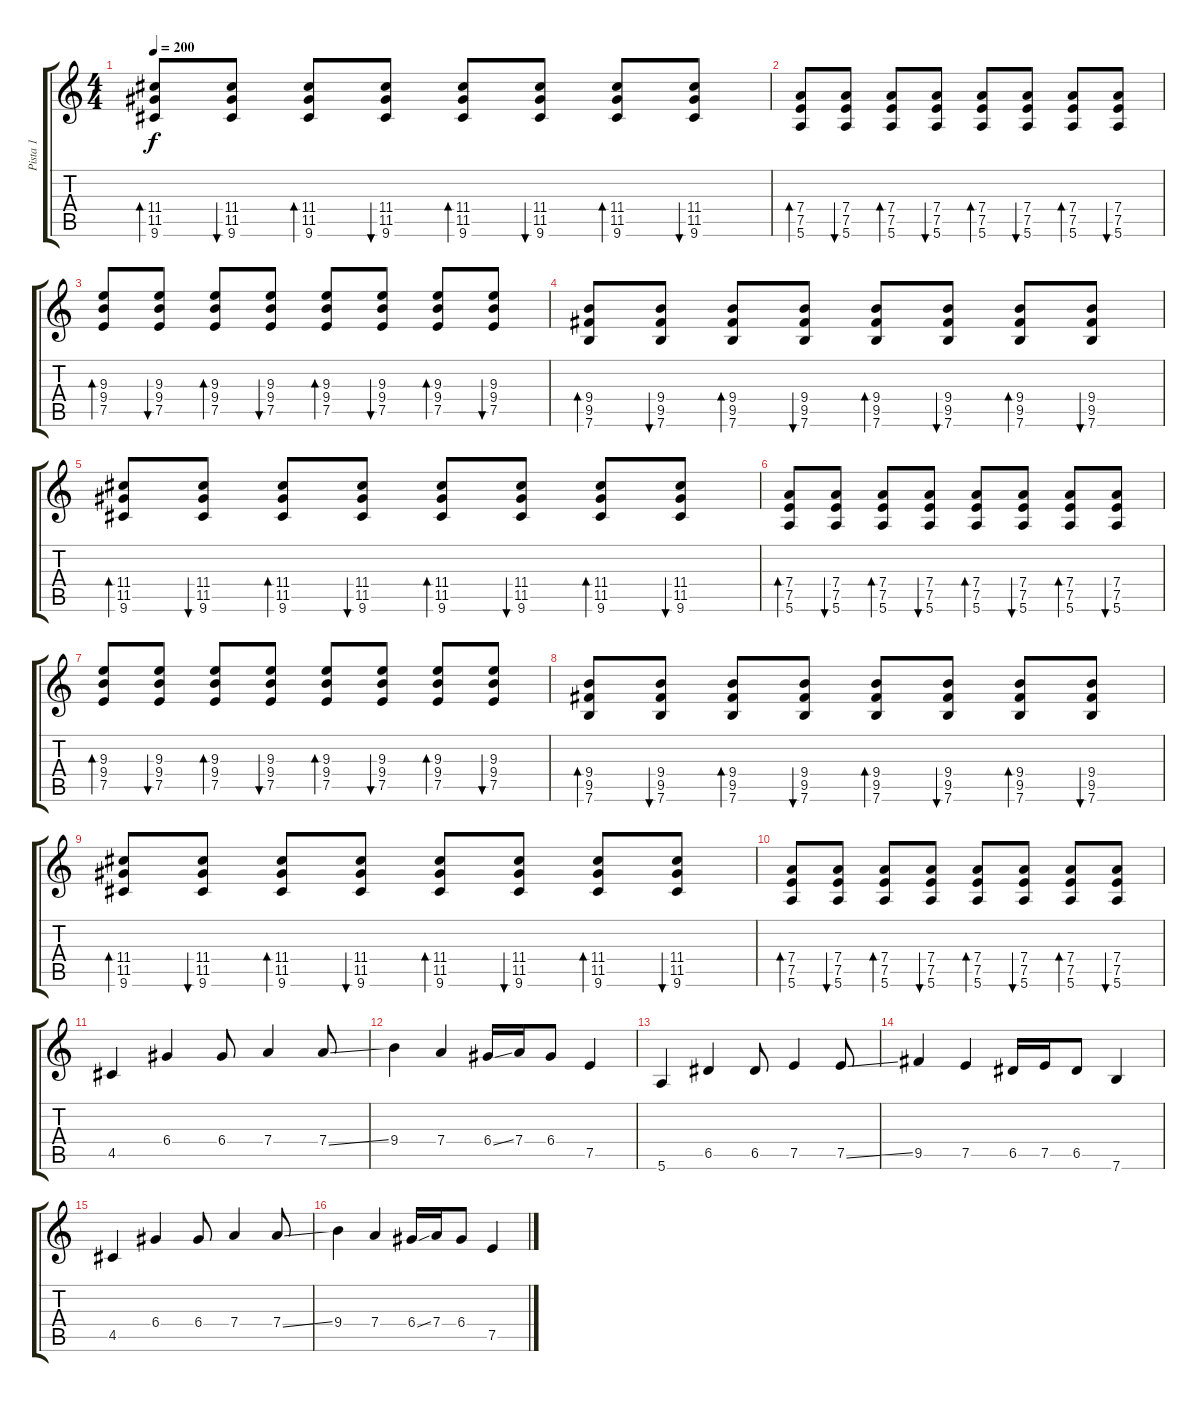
\track ("Pista 1" "Pista 1") {instrument distortionguitar}
\staff {score tabs}
\tuning (E4 B3 G3 D3 A2 E2) {hide}
\ts (4 4)
\tempo 200
\clef g2
\ks c
(11.4 11.5 9.6).8{bd 240 dy f} (11.4 11.5 9.6).8{bu 240} (11.4 11.5 9.6).8{bd 240} (11.4 11.5 9.6).8{bu 240} (11.4 11.5 9.6).8{bd 240} (11.4 11.5 9.6).8{bu 240} (11.4 11.5 9.6).8{bd 240} (11.4 11.5 9.6).8{bu 240} |
(7.4 7.5 5.6).8{bd 240} (7.4 7.5 5.6).8{bu 240} (7.4 7.5 5.6).8{bd 240} (7.4 7.5 5.6).8{bu 240} (7.4 7.5 5.6).8{bd 240} (7.4 7.5 5.6).8{bu 240} (7.4 7.5 5.6).8{bd 240} (7.4 7.5 5.6).8{bu 240} |
(9.3 9.4 7.5).8{bd 240} (9.3 9.4 7.5).8{bu 240} (9.3 9.4 7.5).8{bd 240} (9.3 9.4 7.5).8{bu 240} (9.3 9.4 7.5).8{bd 240} (9.3 9.4 7.5).8{bu 240} (9.3 9.4 7.5).8{bd 240} (9.3 9.4 7.5).8{bu 240} |
(9.4 9.5 7.6).8{bd 240} (9.4 9.5 7.6).8{bu 240} (9.4 9.5 7.6).8{bd 240} (9.4 9.5 7.6).8{bu 240} (9.4 9.5 7.6).8{bd 240} (9.4 9.5 7.6).8{bu 240} (9.4 9.5 7.6).8{bd 240} (9.4 9.5 7.6).8{bu 240} |
(11.4 11.5 9.6).8{bd 240} (11.4 11.5 9.6).8{bu 240} (11.4 11.5 9.6).8{bd 240} (11.4 11.5 9.6).8{bu 240} (11.4 11.5 9.6).8{bd 240} (11.4 11.5 9.6).8{bu 240} (11.4 11.5 9.6).8{bd 240} (11.4 11.5 9.6).8{bu 240} |
(7.4 7.5 5.6).8{bd 240} (7.4 7.5 5.6).8{bu 240} (7.4 7.5 5.6).8{bd 240} (7.4 7.5 5.6).8{bu 240} (7.4 7.5 5.6).8{bd 240} (7.4 7.5 5.6).8{bu 240} (7.4 7.5 5.6).8{bd 240} (7.4 7.5 5.6).8{bu 240} |
(9.3 9.4 7.5).8{bd 240} (9.3 9.4 7.5).8{bu 240} (9.3 9.4 7.5).8{bd 240} (9.3 9.4 7.5).8{bu 240} (9.3 9.4 7.5).8{bd 240} (9.3 9.4 7.5).8{bu 240} (9.3 9.4 7.5).8{bd 240} (9.3 9.4 7.5).8{bu 240} |
(9.4 9.5 7.6).8{bd 240} (9.4 9.5 7.6).8{bu 240} (9.4 9.5 7.6).8{bd 240} (9.4 9.5 7.6).8{bu 240} (9.4 9.5 7.6).8{bd 240} (9.4 9.5 7.6).8{bu 240} (9.4 9.5 7.6).8{bd 240} (9.4 9.5 7.6).8{bu 240} |
(11.4 11.5 9.6).8{bd 240} (11.4 11.5 9.6).8{bu 240} (11.4 11.5 9.6).8{bd 240} (11.4 11.5 9.6).8{bu 240} (11.4 11.5 9.6).8{bd 240} (11.4 11.5 9.6).8{bu 240} (11.4 11.5 9.6).8{bd 240} (11.4 11.5 9.6).8{bu 240} |
(7.4 7.5 5.6).8{bd 240} (7.4 7.5 5.6).8{bu 240} (7.4 7.5 5.6).8{bd 240} (7.4 7.5 5.6).8{bu 240} (7.4 7.5 5.6).8{bd 240} (7.4 7.5 5.6).8{bu 240} (7.4 7.5 5.6).8{bd 240} (7.4 7.5 5.6).8{bu 240} |
4.5.4 6.4.4 6.4.8 7.4.4 7.4{ss}.8 |
9.4.4 7.4.4 6.4{ss}.16 7.4.16 6.4.8 7.5.4 |
5.6.4 6.5.4 6.5.8 7.5.4 7.5{ss}.8 |
9.5.4 7.5.4 6.5.16 7.5.16 6.5.8 7.6.4 |
4.5.4 6.4.4 6.4.8 7.4.4 7.4{ss}.8 |
9.4.4 7.4.4 6.4{ss}.16 7.4.16 6.4.8 7.5.4
